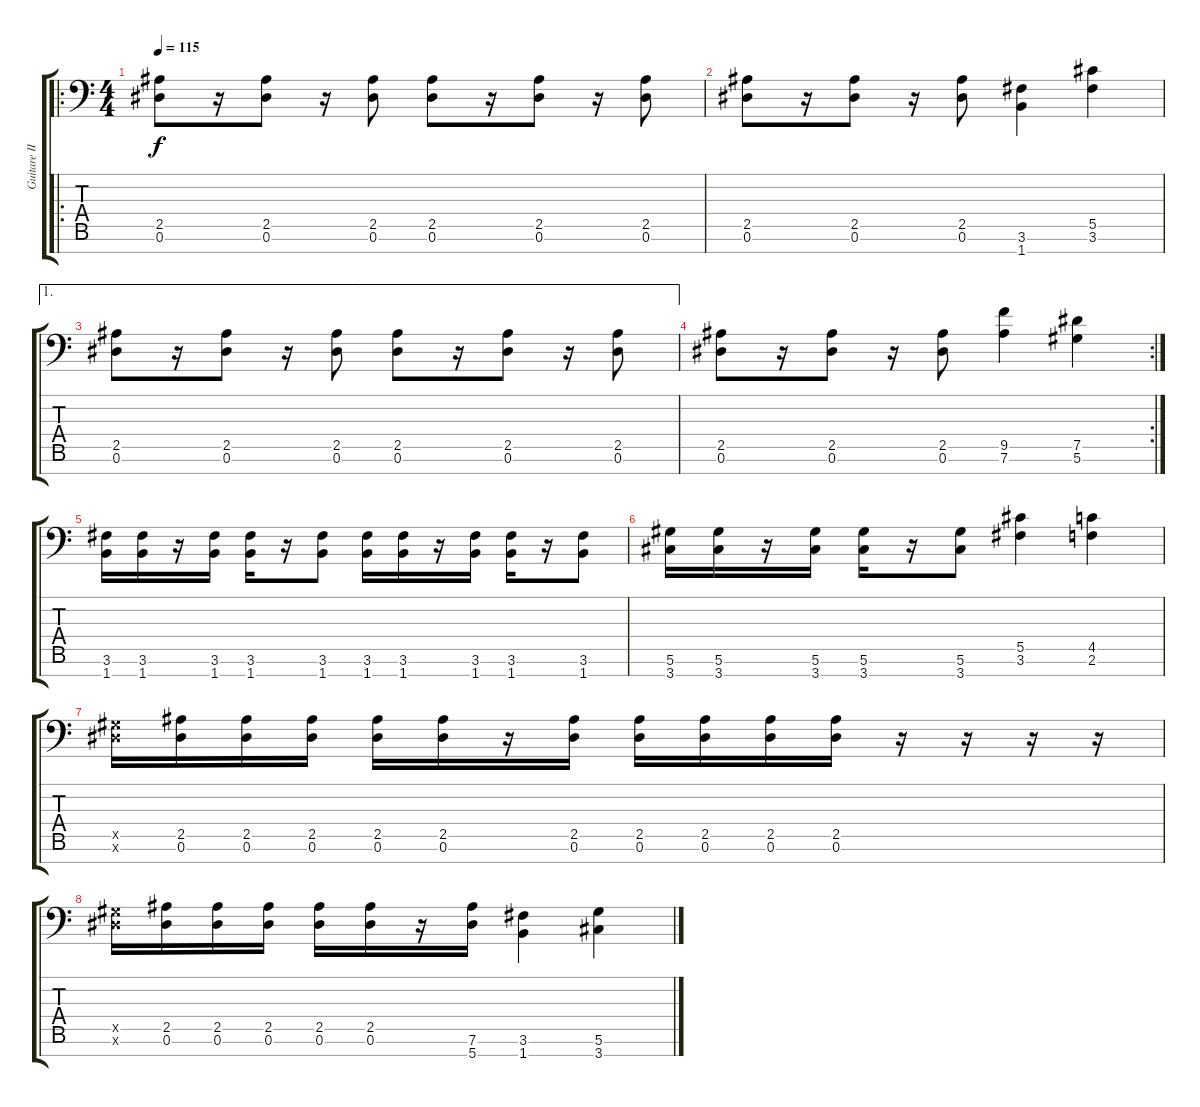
\track ("Guitare II" "Guitare II") {instrument distortionguitar}
\staff {score tabs}
\tuning (Eb4 Bb3 Gb3 Db3 Ab2 Eb2 Bb1) {hide}
\ro
\ts (4 4)
\tempo 115
\clef f4
\ks c
(2.5 0.6).8{dy f} r.16 (2.5 0.6).8 r.16 (2.5 0.6).8 (2.5 0.6).8 r.16 (2.5 0.6).8 r.16 (2.5 0.6).8 |
(2.5 0.6).8 r.16 (2.5 0.6).8 r.16 (2.5 0.6).8 (3.6 1.7).4 (5.5 3.6).4 |
\ae 1
(2.5 0.6).8 r.16 (2.5 0.6).8 r.16 (2.5 0.6).8 (2.5 0.6).8 r.16 (2.5 0.6).8 r.16 (2.5 0.6).8 |
\rc 2
(2.5 0.6).8 r.16 (2.5 0.6).8 r.16 (2.5 0.6).8 (9.5 7.6).4 (7.5 5.6).4 |
(3.6 1.7).16 (3.6 1.7).16 r.16 (3.6 1.7).16 (3.6 1.7).16 r.16 (3.6 1.7).8 (3.6 1.7).16 (3.6 1.7).16 r.16 (3.6 1.7).16 (3.6 1.7).16 r.16 (3.6 1.7).8 |
(5.6 3.7).16 (5.6 3.7).16 r.16 (5.6 3.7).16 (5.6 3.7).16 r.16 (5.6 3.7).8 (5.5 3.6).4 (4.5 2.6).4 |
(0.5{x} 0.6{x}).16 (2.5 0.6).16 (2.5 0.6).16 (2.5 0.6).16 (2.5 0.6).16 (2.5 0.6).16 r.16 (2.5 0.6).16 (2.5 0.6).16 (2.5 0.6).16 (2.5 0.6).16 (2.5 0.6).16 r.16 r.16 r.16 r.16 |
(0.5{x} 0.6{x}).16 (2.5 0.6).16 (2.5 0.6).16 (2.5 0.6).16 (2.5 0.6).16 (2.5 0.6).16 r.16 (7.6 5.7).16 (3.6 1.7).4 (5.6 3.7).4
